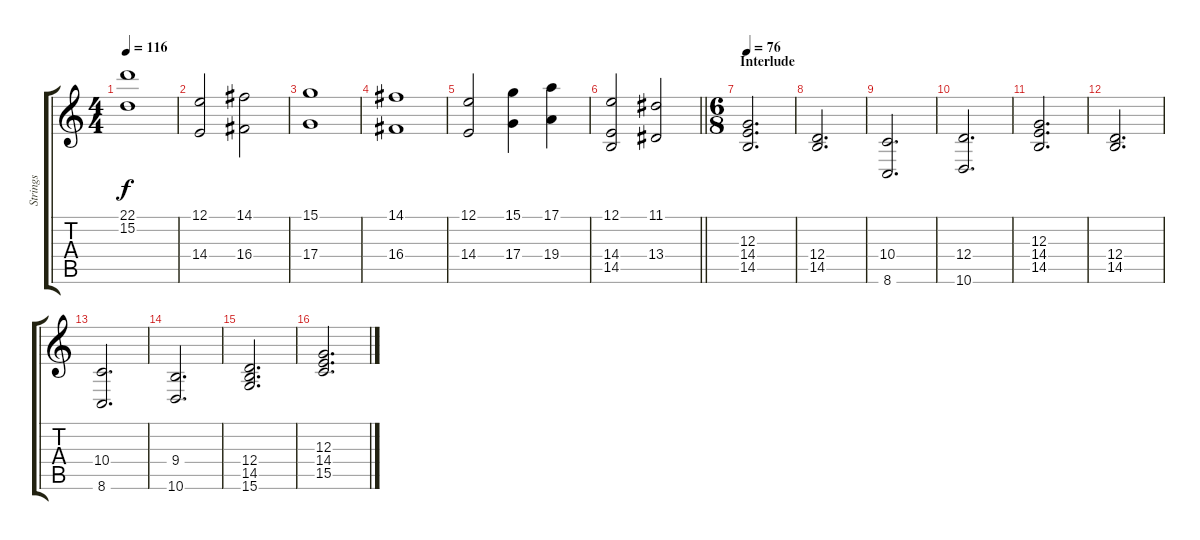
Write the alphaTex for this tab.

\track ("Strings" "Strings") {instrument stringensemble1}
\staff {score tabs}
\tuning (E4 B3 G3 D3 A2 E2) {hide}
\ts (4 4)
\tempo 116
\clef g2
\ks c
(22.1 15.2).1{dy f} |
(12.1 14.4).2 (14.1 16.4).2 |
(15.1 17.4).1 |
(14.1 16.4).1 |
(12.1 14.4).2 (15.1 17.4).4 (17.1 19.4).4 |
\barLineRight lightlight
(12.1 14.4 14.5).2 (11.1 13.4).2 |
\ts (6 8)
\section ("" "Interlude")
\tempo 76
(12.3 14.4 14.5).2{d} |
(12.4 14.5).2{d} |
(10.4 8.6).2{d} |
(12.4 10.6).2{d} |
(12.3 14.4 14.5).2{d} |
(12.4 14.5).2{d} |
(10.4 8.6).2{d} |
(9.4 10.6).2{d} |
(12.4 14.5 15.6).2{d} |
(12.3 14.4 15.5).2{d}
